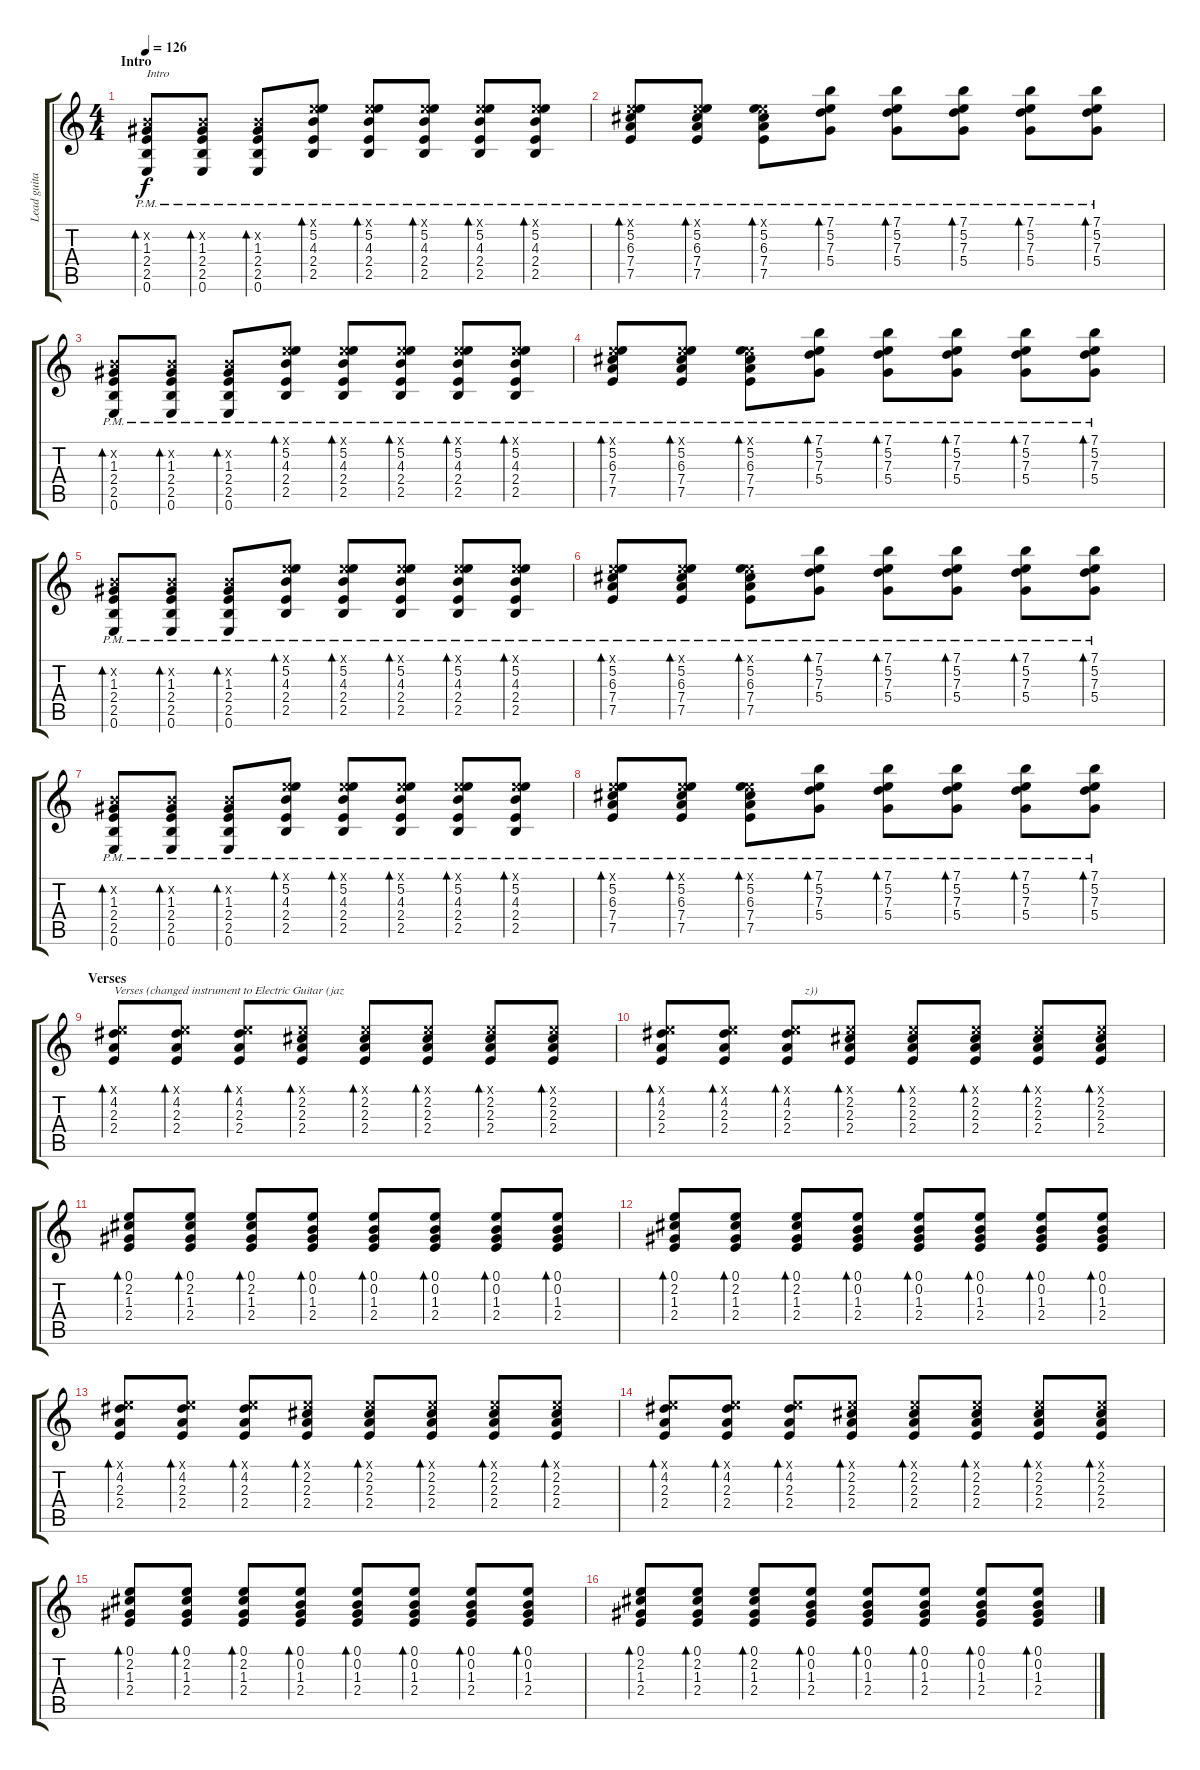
\track ("Lead guitar" "Lead guita") {instrument distortionguitar}
\staff {score tabs}
\tuning (E4 B3 G3 D3 A2 E2) {hide}
\ts (4 4)
\section ("" "Intro")
\tempo 126
\clef g2
\ks c
(0.2{x} 1.3 2.4 2.5 0.6{pm}).8{bd 60 txt "Intro" dy f instrument distortionguitar} (0.2{x} 1.3 2.4 2.5 0.6{pm}).8{bd 60} (0.2{x} 1.3 2.4 2.5 0.6{pm}).8{bd 60} (0.1{x} 5.2 4.3 2.4 2.5{pm}).8{bd 60} (0.1{x} 5.2 4.3 2.4 2.5{pm}).8{bd 60} (0.1{x} 5.2 4.3 2.4 2.5{pm}).8{bd 60} (0.1{x} 5.2 4.3 2.4 2.5{pm}).8{bd 60} (0.1{x} 5.2 4.3 2.4 2.5{pm}).8{bd 60} |
(0.1{x} 5.2 6.3 7.4 7.5{pm}).8{bd 60} (0.1{x} 5.2 6.3 7.4 7.5{pm}).8{bd 60} (0.1{x} 5.2 6.3 7.4 7.5{pm}).8{bd 60} (7.1 5.2 7.3 5.4{pm}).8{bd 60} (7.1 5.2 7.3 5.4{pm}).8{bd 60} (7.1 5.2 7.3 5.4{pm}).8{bd 60} (7.1 5.2 7.3 5.4{pm}).8{bd 60} (7.1 5.2 7.3 5.4{pm}).8{bd 60} |
(0.2{x} 1.3 2.4 2.5 0.6{pm}).8{bd 60} (0.2{x} 1.3 2.4 2.5 0.6{pm}).8{bd 60} (0.2{x} 1.3 2.4 2.5 0.6{pm}).8{bd 60} (0.1{x} 5.2 4.3 2.4 2.5{pm}).8{bd 60} (0.1{x} 5.2 4.3 2.4 2.5{pm}).8{bd 60} (0.1{x} 5.2 4.3 2.4 2.5{pm}).8{bd 60} (0.1{x} 5.2 4.3 2.4 2.5{pm}).8{bd 60} (0.1{x} 5.2 4.3 2.4 2.5{pm}).8{bd 60} |
(0.1{x} 5.2 6.3 7.4 7.5{pm}).8{bd 60} (0.1{x} 5.2 6.3 7.4 7.5{pm}).8{bd 60} (0.1{x} 5.2 6.3 7.4 7.5{pm}).8{bd 60} (7.1 5.2 7.3 5.4{pm}).8{bd 60} (7.1 5.2 7.3 5.4{pm}).8{bd 60} (7.1 5.2 7.3 5.4{pm}).8{bd 60} (7.1 5.2 7.3 5.4{pm}).8{bd 60} (7.1 5.2 7.3 5.4{pm}).8{bd 60} |
(0.2{x} 1.3 2.4 2.5 0.6{pm}).8{bd 60} (0.2{x} 1.3 2.4 2.5 0.6{pm}).8{bd 60} (0.2{x} 1.3 2.4 2.5 0.6{pm}).8{bd 60} (0.1{x} 5.2 4.3 2.4 2.5{pm}).8{bd 60} (0.1{x} 5.2 4.3 2.4 2.5{pm}).8{bd 60} (0.1{x} 5.2 4.3 2.4 2.5{pm}).8{bd 60} (0.1{x} 5.2 4.3 2.4 2.5{pm}).8{bd 60} (0.1{x} 5.2 4.3 2.4 2.5{pm}).8{bd 60} |
(0.1{x} 5.2 6.3 7.4 7.5{pm}).8{bd 60} (0.1{x} 5.2 6.3 7.4 7.5{pm}).8{bd 60} (0.1{x} 5.2 6.3 7.4 7.5{pm}).8{bd 60} (7.1 5.2 7.3 5.4{pm}).8{bd 60} (7.1 5.2 7.3 5.4{pm}).8{bd 60} (7.1 5.2 7.3 5.4{pm}).8{bd 60} (7.1 5.2 7.3 5.4{pm}).8{bd 60} (7.1 5.2 7.3 5.4{pm}).8{bd 60} |
(0.2{x} 1.3 2.4 2.5 0.6{pm}).8{bd 60} (0.2{x} 1.3 2.4 2.5 0.6{pm}).8{bd 60} (0.2{x} 1.3 2.4 2.5 0.6{pm}).8{bd 60} (0.1{x} 5.2 4.3 2.4 2.5{pm}).8{bd 60} (0.1{x} 5.2 4.3 2.4 2.5{pm}).8{bd 60} (0.1{x} 5.2 4.3 2.4 2.5{pm}).8{bd 60} (0.1{x} 5.2 4.3 2.4 2.5{pm}).8{bd 60} (0.1{x} 5.2 4.3 2.4 2.5{pm}).8{bd 60} |
(0.1{x} 5.2 6.3 7.4 7.5{pm}).8{bd 60} (0.1{x} 5.2 6.3 7.4 7.5{pm}).8{bd 60} (0.1{x} 5.2 6.3 7.4 7.5{pm}).8{bd 60} (7.1 5.2 7.3 5.4{pm}).8{bd 60} (7.1 5.2 7.3 5.4{pm}).8{bd 60} (7.1 5.2 7.3 5.4{pm}).8{bd 60} (7.1 5.2 7.3 5.4{pm}).8{bd 60} (7.1 5.2 7.3 5.4{pm}).8{bd 60} |
\section ("" "Verses")
(0.1{x} 4.2 2.3 2.4).8{bd 60 txt "Verses (changed instrument to Electric Guitar (jaz" instrument electricguitarjazz} (0.1{x} 4.2 2.3 2.4).8{bd 60} (0.1{x} 4.2 2.3 2.4).8{bd 60} (0.1{x} 2.2 2.3 2.4).8{bd 60} (0.1{x} 2.2 2.3 2.4).8{bd 60} (0.1{x} 2.2 2.3 2.4).8{bd 60} (0.1{x} 2.2 2.3 2.4).8{bd 60} (0.1{x} 2.2 2.3 2.4).8{bd 60} |
(0.1{x} 4.2 2.3 2.4).8{bd 60} (0.1{x} 4.2 2.3 2.4).8{bd 60} (0.1{x} 4.2 2.3 2.4).8{bd 60 txt "      z))"} (0.1{x} 2.2 2.3 2.4).8{bd 60} (0.1{x} 2.2 2.3 2.4).8{bd 60} (0.1{x} 2.2 2.3 2.4).8{bd 60} (0.1{x} 2.2 2.3 2.4).8{bd 60} (0.1{x} 2.2 2.3 2.4).8{bd 60} |
(0.1 2.2 1.3 2.4).8{bd 60} (0.1 2.2 1.3 2.4).8{bd 60} (0.1 2.2 1.3 2.4).8{bd 60} (0.1 0.2 1.3 2.4).8{bd 60} (0.1 0.2 1.3 2.4).8{bd 60} (0.1 0.2 1.3 2.4).8{bd 60} (0.1 0.2 1.3 2.4).8{bd 60} (0.1 0.2 1.3 2.4).8{bd 60} |
(0.1 2.2 1.3 2.4).8{bd 60} (0.1 2.2 1.3 2.4).8{bd 60} (0.1 2.2 1.3 2.4).8{bd 60} (0.1 0.2 1.3 2.4).8{bd 60} (0.1 0.2 1.3 2.4).8{bd 60} (0.1 0.2 1.3 2.4).8{bd 60} (0.1 0.2 1.3 2.4).8{bd 60} (0.1 0.2 1.3 2.4).8{bd 60} |
(0.1{x} 4.2 2.3 2.4).8{bd 60} (0.1{x} 4.2 2.3 2.4).8{bd 60} (0.1{x} 4.2 2.3 2.4).8{bd 60} (0.1{x} 2.2 2.3 2.4).8{bd 60} (0.1{x} 2.2 2.3 2.4).8{bd 60} (0.1{x} 2.2 2.3 2.4).8{bd 60} (0.1{x} 2.2 2.3 2.4).8{bd 60} (0.1{x} 2.2 2.3 2.4).8{bd 60} |
(0.1{x} 4.2 2.3 2.4).8{bd 60} (0.1{x} 4.2 2.3 2.4).8{bd 60} (0.1{x} 4.2 2.3 2.4).8{bd 60} (0.1{x} 2.2 2.3 2.4).8{bd 60} (0.1{x} 2.2 2.3 2.4).8{bd 60} (0.1{x} 2.2 2.3 2.4).8{bd 60} (0.1{x} 2.2 2.3 2.4).8{bd 60} (0.1{x} 2.2 2.3 2.4).8{bd 60} |
(0.1 2.2 1.3 2.4).8{bd 60} (0.1 2.2 1.3 2.4).8{bd 60} (0.1 2.2 1.3 2.4).8{bd 60} (0.1 0.2 1.3 2.4).8{bd 60} (0.1 0.2 1.3 2.4).8{bd 60} (0.1 0.2 1.3 2.4).8{bd 60} (0.1 0.2 1.3 2.4).8{bd 60} (0.1 0.2 1.3 2.4).8{bd 60} |
(0.1 2.2 1.3 2.4).8{bd 60} (0.1 2.2 1.3 2.4).8{bd 60} (0.1 2.2 1.3 2.4).8{bd 60} (0.1 0.2 1.3 2.4).8{bd 60} (0.1 0.2 1.3 2.4).8{bd 60} (0.1 0.2 1.3 2.4).8{bd 60} (0.1 0.2 1.3 2.4).8{bd 60} (0.1 0.2 1.3 2.4).8{bd 60}
